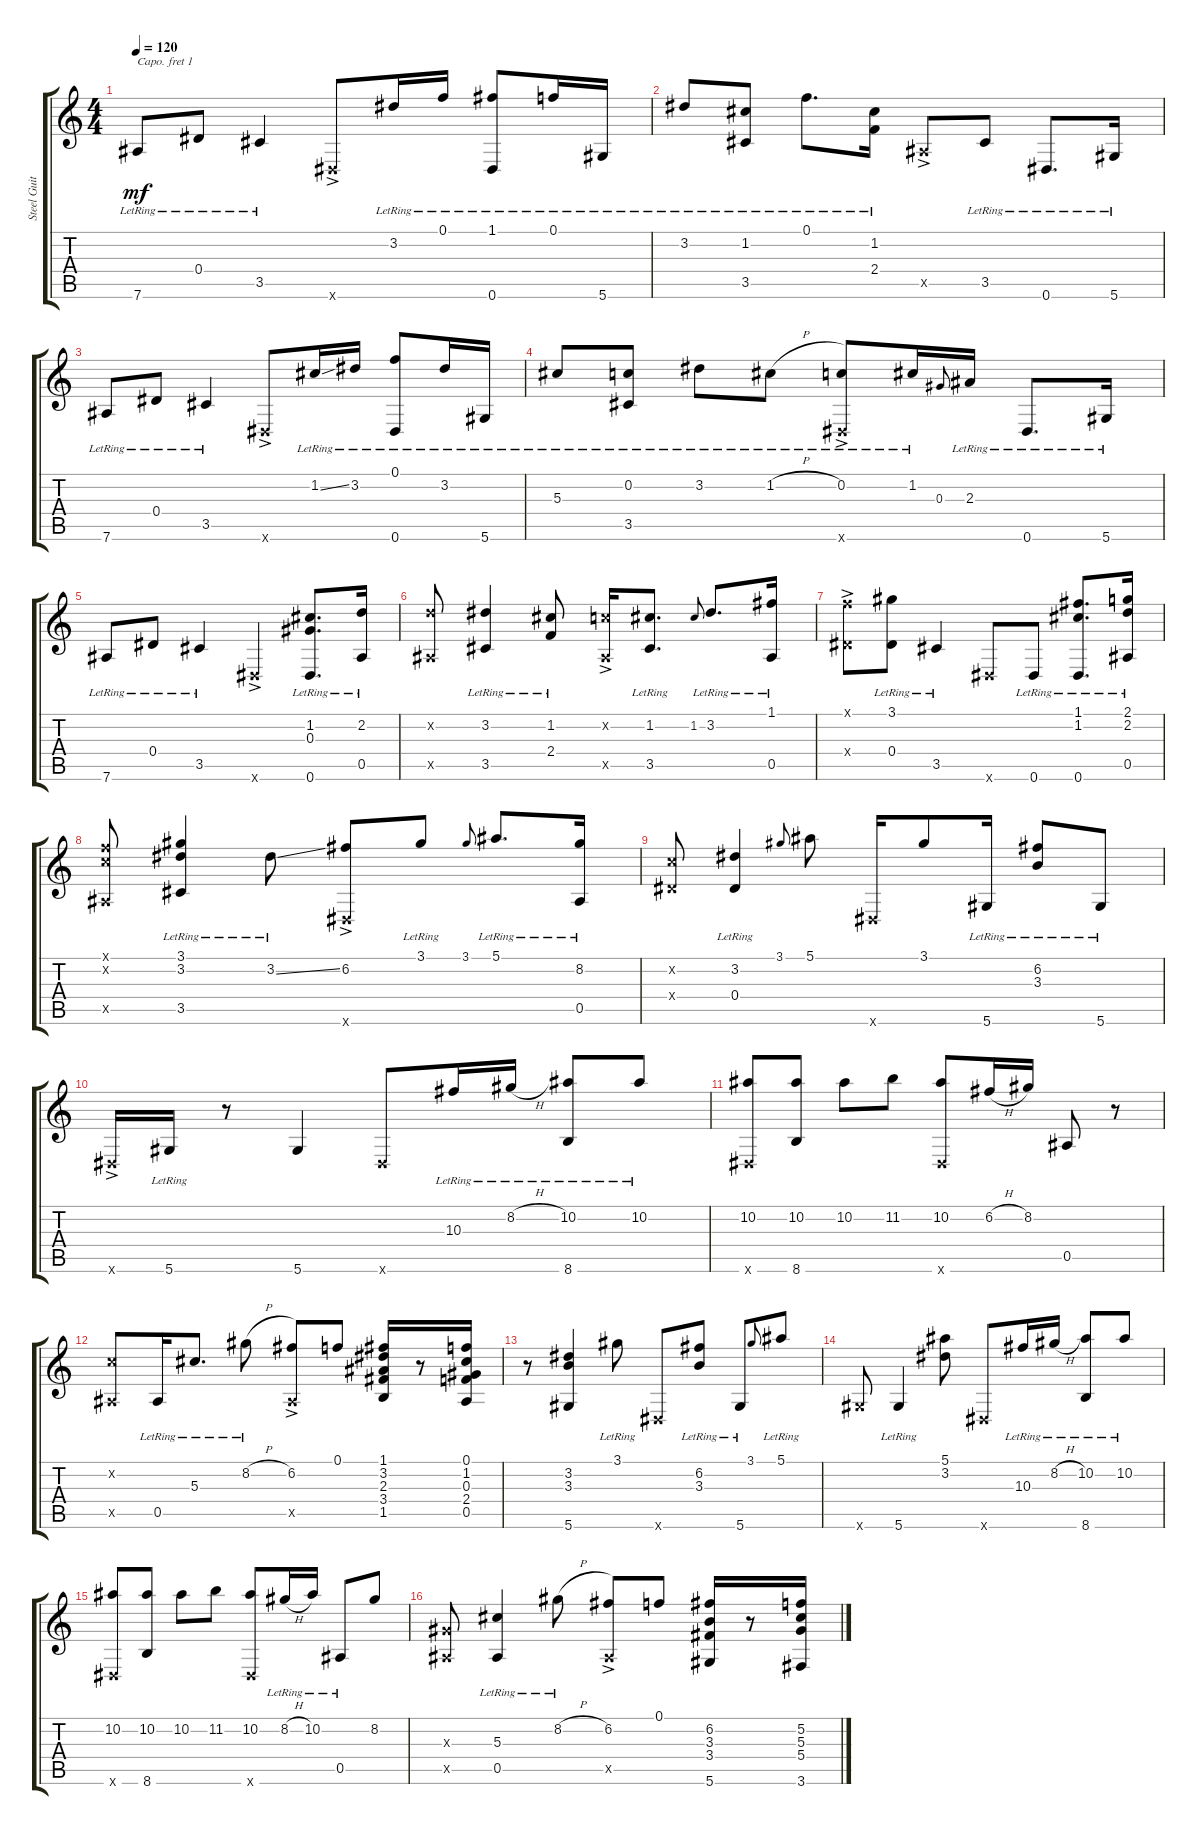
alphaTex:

\track ("Steel Guitar" "Steel Guit") {instrument acousticguitarsteel}
\staff {score tabs}
\capo 1
\tuning (E4 B3 G3 D3 A2 D2) {hide}
\ts (4 4)
\tempo 120
\clef g2
\ks c
7.6{lr}.8{dy mf} 0.4{lr}.8 3.5{lr}.4 0.6{ac x}.8 3.2{lr}.16 0.1{lr}.16 (1.1{lr} 0.6{lr}).8 0.1{lr}.16 5.6{lr}.16 |
3.2{lr}.8 (1.2{lr} 3.5{lr}).8 0.1{lr}.8{d} (1.2{lr} 2.4{lr}).16 0.5{ac x}.8 3.5{lr}.8 0.6{lr}.8{d} 5.6{lr}.16 |
7.6{lr}.8 0.4{lr}.8 3.5{lr}.4 0.6{ac x}.8 1.2{ss lr}.16 3.2{lr}.16 (0.1{lr} 0.6{lr}).8 3.2{lr}.16 5.6{lr}.16 |
5.3{lr}.8 (0.2{lr} 3.5{lr}).8 3.2{lr}.8 1.2{h lr}.8 (0.2{lr} 0.6{ac x}).8 1.2{lr}.16 0.3.8{gr onbeat} 2.3{lr}.16 0.6{lr}.8{d} 5.6{lr}.16 |
7.6{lr}.8 0.4{lr}.8 3.5{lr}.4 0.6{ac x}.4 (1.2{lr} 0.3{lr} 0.6{lr}).8{d} (2.2{lr} 0.5{lr}).16 |
(2.2{x} 0.5{x}).8 (3.2{lr} 3.5{lr}).4 (1.2{lr} 2.4{lr}).8 (0.2{ac x} 0.5{ac x}).16 (1.2{lr} 3.5{lr}).8{d} 1.2.8{gr onbeat} 3.2{lr}.8{d} (1.1{lr} 0.5{lr}).16 |
(0.1{x} 0.4{ac x}).8 (3.1{lr} 0.4{lr}).8 3.5{lr}.4 0.6{x}.8 0.6{lr}.8 (1.1{lr} 1.2{lr} 0.6{lr}).8{d} (2.1{lr} 2.2 0.5{lr}).16 |
(0.1{x} 0.2{x} 0.5{x}).8 (3.1{lr} 3.2{lr} 3.5{lr}).4 3.2{ss lr}.8 (6.2 0.6{ac x}).8 3.1{lr}.8 3.1.8{gr onbeat} 5.1{lr}.8{d} (8.2{lr} 0.5{lr}).16 |
(0.2{x} 0.4{x}).8 (3.2{lr} 0.4{lr}).4 3.1.8{gr onbeat} 5.1.8 0.6{x}.16 3.1.8 5.6{lr}.16 (6.2{lr} 3.3{lr}).8 5.6{lr}.8 |
0.6{ac x}.16 5.6{lr}.16 r.8 5.6.4 0.6{x}.8 10.3{lr}.16 8.2{h lr}.16 (10.2{lr} 8.6{lr}).8 10.2{lr}.8 |
(10.2 0.6{x}).8 (10.2 8.6).8 10.2.8 11.2.8 (10.2 0.6{x}).8 6.2{h}.16 8.2.16 0.5.8 r.8 |
(0.2{x} 0.5{x}).8 0.5{lr}.16 5.3{lr}.8{d} 8.2{h lr}.8 (6.2 0.5{ac x}).8 0.1.8 (1.1 3.2 2.3 3.4 1.5).16 r.8 (0.1 1.2 0.3 2.4 0.5).16 |
r.8 (3.2 3.3 5.6).4 3.1{lr}.8 0.6{x}.8 (6.2{lr} 3.3{lr}).8 5.6{lr}.8 3.1.8{gr onbeat} 5.1{lr}.8 |
5.6{x}.8 5.6{lr}.4 (5.1 3.2).8 0.6{x}.8 10.3{lr}.16 8.2{h lr}.16 (10.2{lr} 8.6{lr}).8 10.2{lr}.8 |
(10.2 0.6{x}).8 (10.2 8.6).8 10.2.8 11.2.8 (10.2 0.6{x}).8 8.2{h lr}.16 10.2{lr}.16 0.5{lr}.8 8.2.8 |
(0.3{x} 0.5{x}).8 (5.3{lr} 0.5{lr}).4 8.2{h lr}.8 (6.2 0.5{ac x}).8 0.1.8 (6.2 3.3 3.4 5.6).16 r.8 (5.2 5.3 5.4 3.6).16
